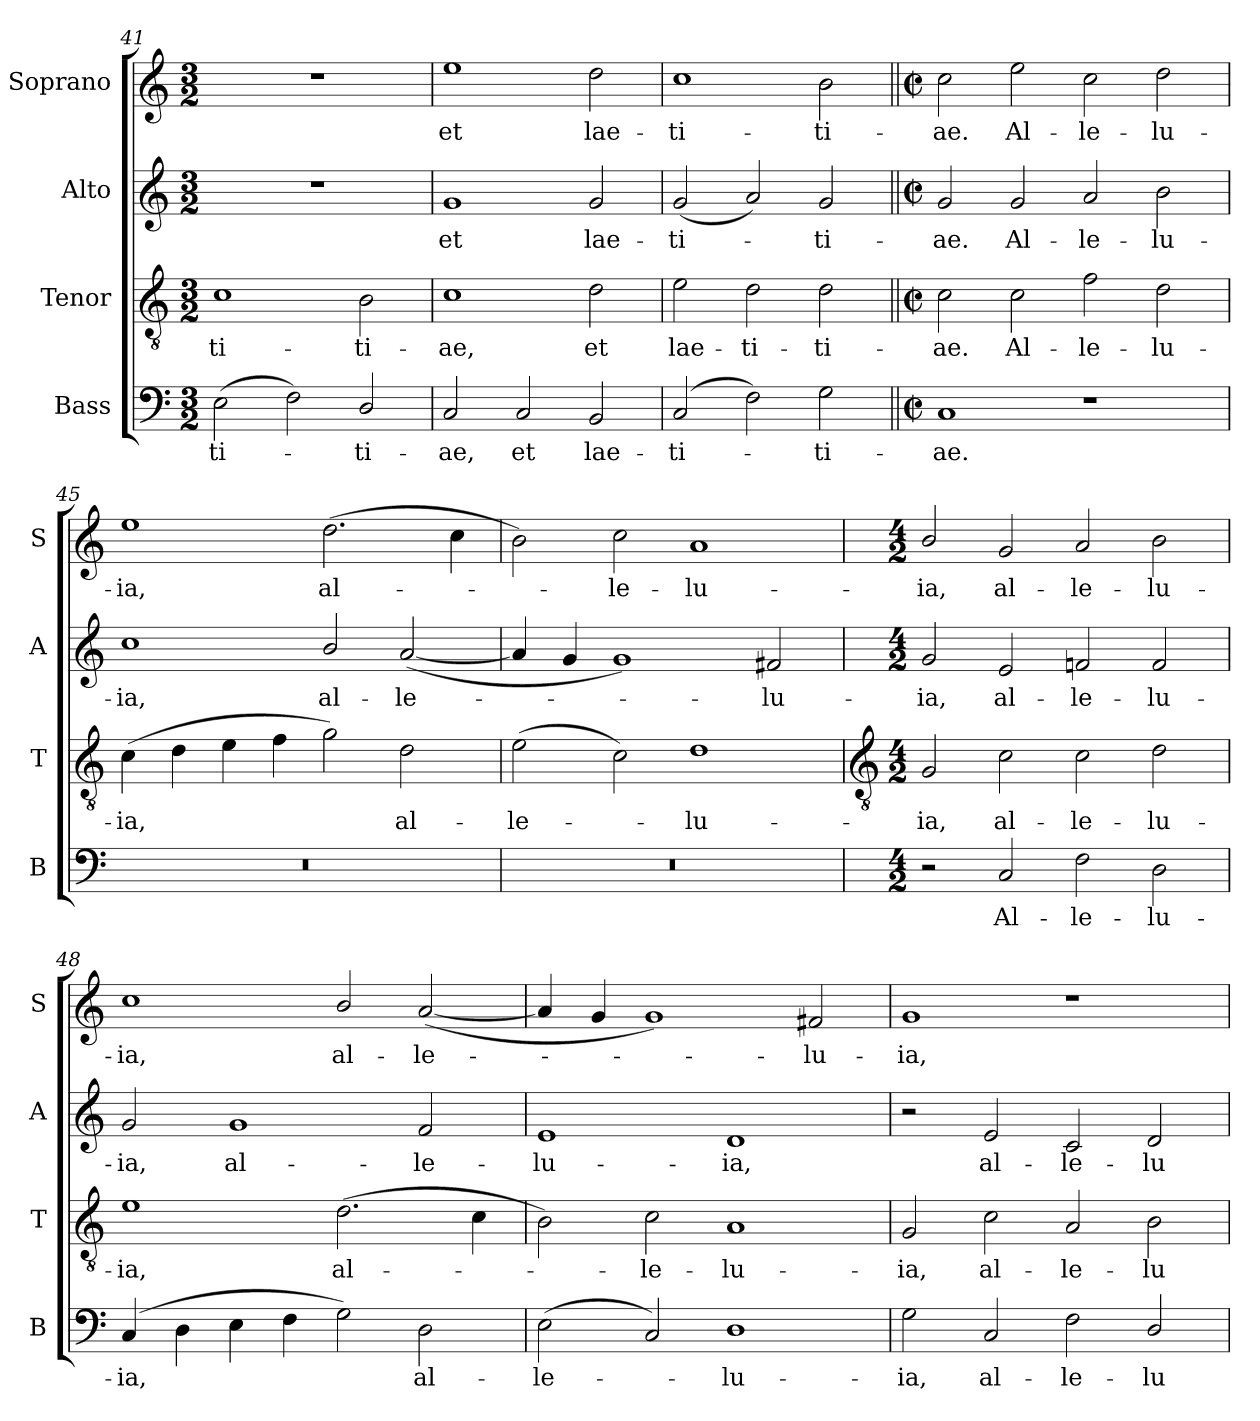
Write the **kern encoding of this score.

**kern	**text	**kern	**text	**kern	**text	**kern	**text
*part4	*part4	*part3	*part3	*part2	*part2	*part1	*part1
*staff4	*staff4	*staff3	*staff3	*staff2	*staff2	*staff1	*staff1
*I"Bass	*	*I"Tenor	*	*I"Alto	*	*I"Soprano	*
*I'B	*	*I'T	*	*I'A	*	*I'S	*
*clefF4	*	*clefGv2	*	*clefG2	*	*clefG2	*
*k[]	*	*k[]	*	*k[]	*	*k[]	*
*C:	*	*C:	*	*C:	*	*C:	*
*M3/2	*	*M3/2	*	*M3/2	*	*M3/2	*
=41	=41	=41	=41	=41	=41	=41	=41
!	!LO:LY:b	!	!LO:LY:b	!	!	!	!
(>2E	-ti-	1c	-ti-	1.r	.	1.r	.
2F)	.	.	.	.	.	.	.
!	!LO:LY:b	!	!LO:LY:b	!	!	!	!
2D/	ti-	2B	-ti-	.	.	.	.
=42	=42	=42	=42	=42	=42	=42	=42
!	!LO:LY:b	!	!LO:LY:b	!	!LO:LY:b	!	!LO:LY:b
2C	-ae,	1c	-ae,	1g	et	1ee	et
!	!LO:LY:b	!	!	!	!	!	!
2C	et	.	.	.	.	.	.
!	!LO:LY:b	!	!LO:LY:b	!	!LO:LY:b	!	!LO:LY:b
2BB	lae-	2d	et	2g	lae-	2dd	lae-
=43	=43	=43	=43	=43	=43	=43	=43
!	!LO:LY:b	!	!LO:LY:b	!	!LO:LY:b	!	!LO:LY:b
(<2C	-ti-	2e	lae-	(<2g	-ti-	1cc	-ti-
!	!	!	!LO:LY:b	!	!	!	!
2F)	.	2d	-ti-	2a)	.	.	.
!	!LO:LY:b	!	!LO:LY:b	!	!LO:LY:b	!	!LO:LY:b
2G	ti-	2d	-ti-	2g	ti-	2b	-ti-
=44||	=44||	=44||	=44||	=44||	=44||	=44||	=44||
*M4/2	*	*M4/2	*	*M4/2	*	*M4/2	*
*met(c|)	*	*met(c|)	*	*met(c|)	*	*met(c|)	*
!	!LO:LY:b	!	!LO:LY:b	!	!LO:LY:b	!	!LO:LY:b
1C	-ae.	2c	-ae.	2g	-ae.	2cc	-ae.
!	!	!	!LO:LY:b	!	!LO:LY:b	!	!LO:LY:b
.	.	2c	Al-	2g	Al-	2ee	Al-
!	!	!	!LO:LY:b	!	!LO:LY:b	!	!LO:LY:b
1r	.	2f	-le-	2a	-le-	2cc	-le-
!	!	!	!LO:LY:b	!	!LO:LY:b	!	!LO:LY:b
.	.	2d	-lu-	2b	-lu-	2dd	-lu-
=45	=45	=45	=45	=45	=45	=45	=45
!	!	!	!LO:LY:b	!	!LO:LY:b	!	!LO:LY:b
0r	.	(>4c	-ia,	1cc	-ia,	1ee	-ia,
.	.	4d	.	.	.	.	.
.	.	4e	.	.	.	.	.
.	.	4f	.	.	.	.	.
!	!	!	!	!	!LO:LY:b	!	!LO:LY:b
.	.	2g)	.	2b/	al-	(>2.dd	al-
!	!	!	!LO:LY:b	!	!LO:LY:b	!	!
.	.	2d	al-	(<[2a	-le-	.	.
.	.	.	.	.	.	4cc	.
=46	=46	=46	=46	=46	=46	=46	=46
!	!	!	!LO:LY:b	!	!	!	!
0r	.	(>2e	-le-	4a]	.	2b)	.
.	.	.	.	4g	.	.	.
!	!	!	!	!	!	!	!LO:LY:b
.	.	2c)	.	1g)	.	2cc	le-
!	!	!	!LO:LY:b	!	!	!	!LO:LY:b
.	.	1d	lu-	.	.	1a	-lu-
!	!	!	!	!	!LO:LY:b	!	!
.	.	.	.	2f#X	lu-	.	.
!!LO:LB:g=z
=47	=47	=47	=47	=47	=47	=47	=47
*	*	*clefGv2	*	*	*	*	*
*M4/2	*	*M4/2	*	*M4/2	*	*M4/2	*
!	!	!	!LO:LY:b	!	!LO:LY:b	!	!LO:LY:b
2r	.	2G	-ia,	2g	-ia,	2b/	-ia,
!	!LO:LY:b	!	!LO:LY:b	!	!LO:LY:b	!	!LO:LY:b
2C	Al-	2c	al-	2e	al-	2g	al-
!	!LO:LY:b	!	!LO:LY:b	!	!LO:LY:b	!	!LO:LY:b
2F	-le-	2c	-le-	2fn	-le-	2a	-le-
!	!LO:LY:b	!	!LO:LY:b	!	!LO:LY:b	!	!LO:LY:b
2D	-lu-	2d	-lu-	2f	-lu-	2b	-lu-
=48	=48	=48	=48	=48	=48	=48	=48
!	!LO:LY:b	!	!LO:LY:b	!	!LO:LY:b	!	!LO:LY:b
(>4C	-ia,	1e	-ia,	2g	-ia,	1cc	-ia,
4D	.	.	.	.	.	.	.
!	!	!	!	!	!LO:LY:b	!	!
4E	.	.	.	1g	al-	.	.
4F	.	.	.	.	.	.	.
!	!	!	!LO:LY:b	!	!	!	!LO:LY:b
2G)	.	(>2.d	al-	.	.	2b/	al-
!	!LO:LY:b	!	!	!	!LO:LY:b	!	!LO:LY:b
2D	al-	.	.	2f	-le-	(<[2a	-le-
.	.	4c	.	.	.	.	.
=49	=49	=49	=49	=49	=49	=49	=49
!	!LO:LY:b	!	!	!	!LO:LY:b	!	!
(<2E	-le-	2B)	.	1e	-lu-	4a]	.
.	.	.	.	.	.	4g	.
!	!	!	!LO:LY:b	!	!	!	!
2C)	.	2c	le-	.	.	1g)	.
!	!LO:LY:b	!	!LO:LY:b	!	!LO:LY:b	!	!
1D	lu-	1A	-lu-	1d	-ia,	.	.
!	!	!	!	!	!	!	!LO:LY:b
.	.	.	.	.	.	2f#X	lu-
=50	=50	=50	=50	=50	=50	=50	=50
!	!LO:LY:b	!	!LO:LY:b	!	!	!	!LO:LY:b
2G	-ia,	2G	-ia,	2r	.	1g	-ia,
!	!LO:LY:b	!	!LO:LY:b	!	!LO:LY:b	!	!
2C	al-	2c	al-	2e	al-	.	.
!	!LO:LY:b	!	!LO:LY:b	!	!LO:LY:b	!	!
2F	-le-	2A	-le-	2c	-le-	1r	.
!	!LO:LY:b	!	!LO:LY:b	!	!LO:LY:b	!	!
2D/	-lu-	2B	-lu-	2d	-lu-	.	.
=	=	=	=	=	=	=	=
*-	*-	*-	*-	*-	*-	*-	*-
